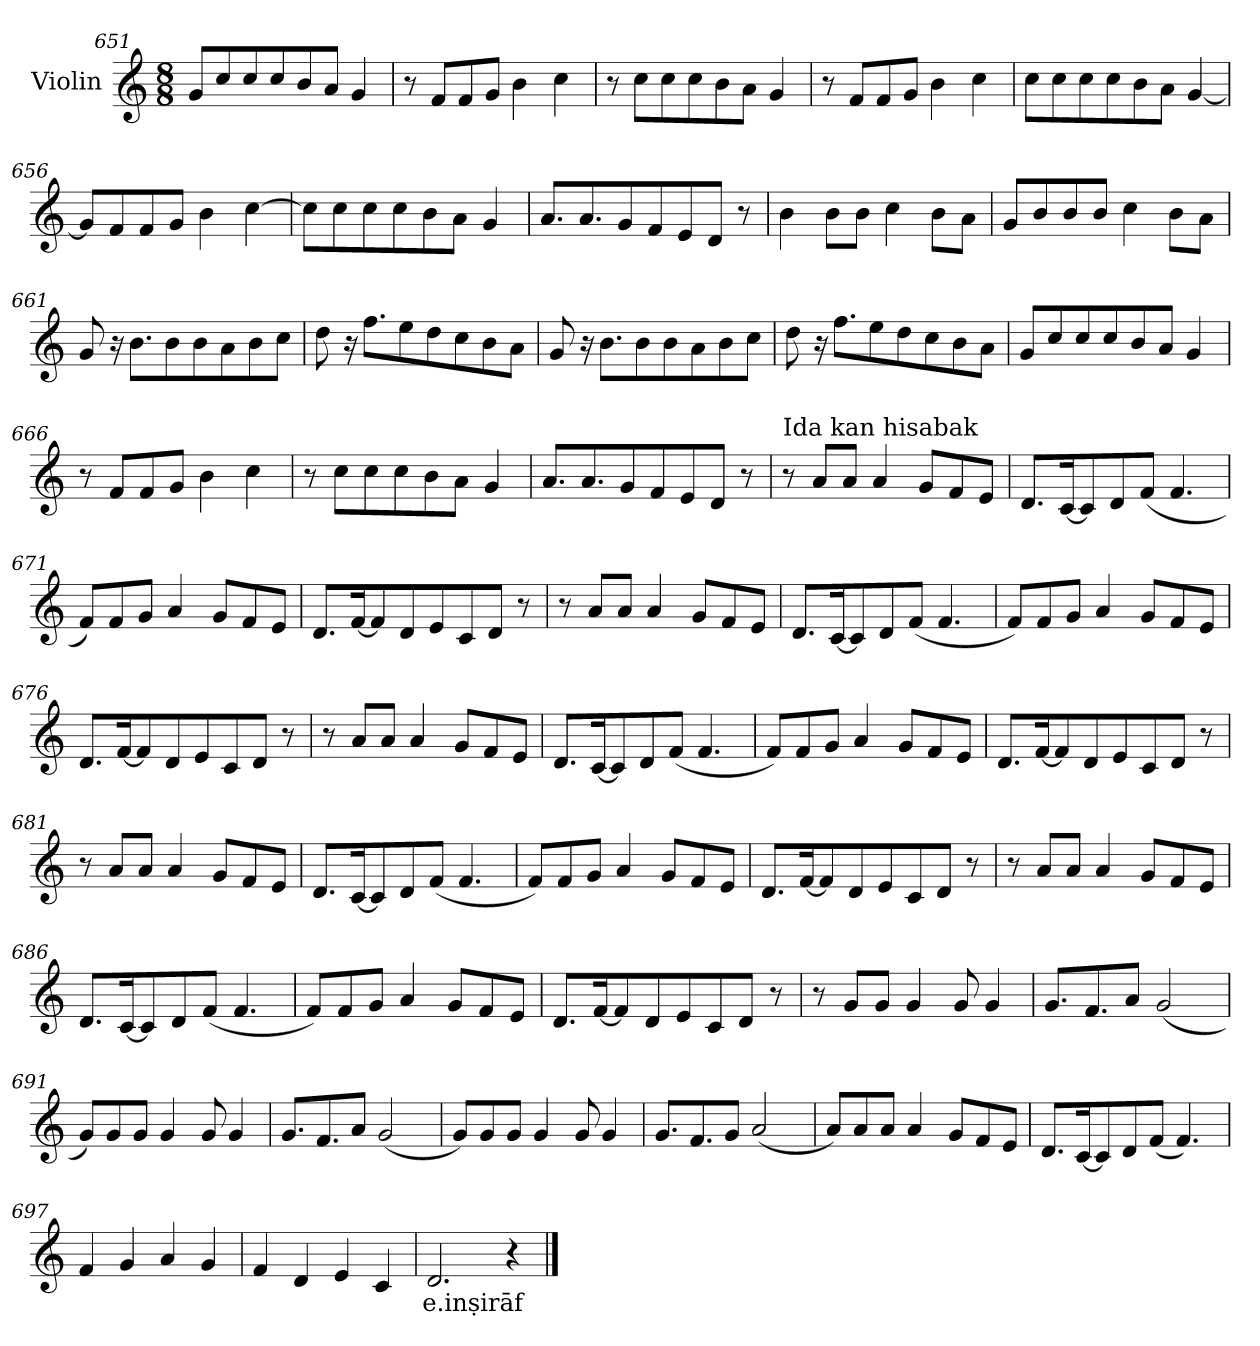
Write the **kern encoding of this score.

**kern	**text
*part1	*part1
*staff1	*staff1
*I"Violin	*
*clefG2	*
*k[]	*
*M8/8	*
=651	=651
8g/L	.
8cc/	.
8cc/	.
8cc/	.
8b/	.
8a/J	.
4g/	.
=652	=652
8r	.
8f/L	.
8f/	.
8g/J	.
4b\	.
4cc\	.
=653	=653
8r	.
8cc\L	.
8cc\	.
8cc\	.
8b\	.
8a\J	.
4g/	.
!!LO:LB:g=z
=654	=654
8r	.
8f/L	.
8f/	.
8g/J	.
4b\	.
4cc\	.
=655	=655
8cc\L	.
8cc\	.
8cc\	.
8cc\	.
8b\	.
8a\J	.
[4g/	.
=656	=656
8g/L]	.
8f/	.
8f/	.
8g/J	.
4b\	.
[4cc\	.
=657	=657
8cc\L]	.
8cc\	.
8cc\	.
8cc\	.
8b\	.
8a\J	.
4g/	.
!!LO:LB:g=z
=658	=658
8.a/L	.
8.a/	.
8g/	.
8f/	.
8e/	.
8d/J	.
8r	.
=659	=659
4b\	.
8b\L	.
8b\J	.
4cc\	.
8b\L	.
8a\J	.
=660	=660
8g/L	.
8b/	.
8b/	.
8b/J	.
4cc\	.
8b\L	.
8a\J	.
=661	=661
8g/	.
16r	.
8.b\L	.
8b\	.
8b\	.
8a\	.
8b\	.
8cc\J	.
!!LO:PB:g=z
=662	=662
8dd\	.
16r	.
8.ff\L	.
8ee\	.
8dd\	.
8cc\	.
8b\	.
8a\J	.
=663	=663
8g/	.
16r	.
8.b\L	.
8b\	.
8b\	.
8a\	.
8b\	.
8cc\J	.
=664	=664
8dd\	.
16r	.
8.ff\L	.
8ee\	.
8dd\	.
8cc\	.
8b\	.
8a\J	.
=665	=665
8g/L	.
8cc/	.
8cc/	.
8cc/	.
8b/	.
8a/J	.
4g/	.
!!LO:LB:g=z
=666	=666
8r	.
8f/L	.
8f/	.
8g/J	.
4b\	.
4cc\	.
=667	=667
8r	.
8cc\L	.
8cc\	.
8cc\	.
8b\	.
8a\J	.
4g/	.
=668	=668
8.a/L	.
8.a/	.
8g/	.
8f/	.
8e/	.
8d/J	.
8r	.
=669	=669
*MM140	*
!LO:TX:a:t=Ida kan hisabak	!
8r	.
8a/L	.
8a/J	.
4a/	.
8g/L	.
8f/	.
8e/J	.
!!LO:LB:g=z
=670	=670
8.d/L	.
[16c/K	.
8c/]	.
8d/	.
(<8f/J	.
4.f/	.
=671	=671
8f/L)	.
8f/	.
8g/J	.
4a/	.
8g/L	.
8f/	.
8e/J	.
=672	=672
8.d/L	.
[16f/K	.
8f/]	.
8d/	.
8e/	.
8c/	.
8d/J	.
8r	.
=673	=673
8r	.
8a/L	.
8a/J	.
4a/	.
8g/L	.
8f/	.
8e/J	.
!!LO:LB:g=z
=674	=674
8.d/L	.
[16c/K	.
8c/]	.
8d/	.
(<8f/J	.
4.f/	.
=675	=675
8f/L)	.
8f/	.
8g/J	.
4a/	.
8g/L	.
8f/	.
8e/J	.
=676	=676
8.d/L	.
[16f/K	.
8f/]	.
8d/	.
8e/	.
8c/	.
8d/J	.
8r	.
=677	=677
8r	.
8a/L	.
8a/J	.
4a/	.
8g/L	.
8f/	.
8e/J	.
!!LO:LB:g=z
=678	=678
8.d/L	.
[16c/K	.
8c/]	.
8d/	.
(<8f/J	.
4.f/	.
=679	=679
8f/L)	.
8f/	.
8g/J	.
4a/	.
8g/L	.
8f/	.
8e/J	.
=680	=680
8.d/L	.
[16f/K	.
8f/]	.
8d/	.
8e/	.
8c/	.
8d/J	.
8r	.
=681	=681
8r	.
8a/L	.
8a/J	.
4a/	.
8g/L	.
8f/	.
8e/J	.
!!LO:LB:g=z
=682	=682
8.d/L	.
[16c/K	.
8c/]	.
8d/	.
(<8f/J	.
4.f/	.
=683	=683
8f/L)	.
8f/	.
8g/J	.
4a/	.
8g/L	.
8f/	.
8e/J	.
=684	=684
8.d/L	.
[16f/K	.
8f/]	.
8d/	.
8e/	.
8c/	.
8d/J	.
8r	.
=685	=685
8r	.
8a/L	.
8a/J	.
4a/	.
8g/L	.
8f/	.
8e/J	.
!!LO:LB:g=z
=686	=686
8.d/L	.
[16c/K	.
8c/]	.
8d/	.
(<8f/J	.
4.f/	.
=687	=687
8f/L)	.
8f/	.
8g/J	.
4a/	.
8g/L	.
8f/	.
8e/J	.
=688	=688
8.d/L	.
[16f/K	.
8f/]	.
8d/	.
8e/	.
8c/	.
8d/J	.
8r	.
=689	=689
8r	.
8g/L	.
8g/J	.
4g/	.
8g/	.
4g/	.
!!LO:LB:g=z
=690	=690
8.g/L	.
8.f/	.
8a/J	.
(<2g/	.
=691	=691
8g/L)	.
8g/	.
8g/J	.
4g/	.
8g/	.
4g/	.
=692	=692
8.g/L	.
8.f/	.
8a/J	.
(<2g/	.
=693	=693
8g/L)	.
8g/	.
8g/J	.
4g/	.
8g/	.
4g/	.
=694	=694
8.g/L	.
8.f/	.
8g/J	.
(<2a/	.
!!LO:PB:g=z
=695	=695
8a/L)	.
8a/	.
8a/J	.
4a/	.
8g/L	.
8f/	.
8e/J	.
=696	=696
8.d/L	.
[16c/K	.
8c/]	.
8d/	.
(<8f/J	.
4.f/)	.
=697	=697
4f/	.
4g/	.
4a/	.
4g/	.
=698	=698
4f/	.
4d/	.
4e/	.
4c/	.
=699	=699
!	!LO:LY:b
2.d/	e.inṣirāf
4r	.
==	==
*-	*-
